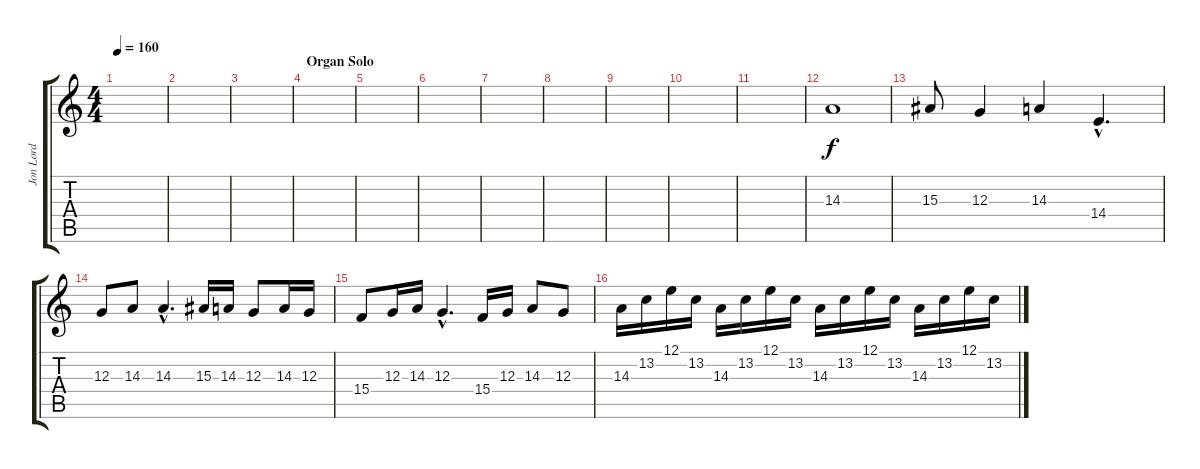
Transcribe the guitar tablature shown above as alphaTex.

\track ("Jon Lord" "Jon Lord") {instrument rockorgan}
\staff {score tabs}
\tuning (E4 B3 G3 D3 A2 E2) {hide}
\ts (4 4)
\tempo 160
\clef g2
\ks c
|
|
|
\section ("" "Organ Solo")
|
|
|
|
|
|
|
|
14.3.1 |
15.3.8 12.3.4 14.3.4 14.4{hac}.4{d} |
12.3.8 14.3.8 14.3{hac}.4{d} 15.3.16 14.3.16 12.3.8 14.3.16 12.3.16 |
15.4.8 12.3.16 14.3.16 12.3{hac}.4{d} 15.4.16 12.3.16 14.3.8 12.3.8 |
14.3.16 13.2.16 12.1.16 13.2.16 14.3.16 13.2.16 12.1.16 13.2.16 14.3.16 13.2.16 12.1.16 13.2.16 14.3.16 13.2.16 12.1.16 13.2.16
